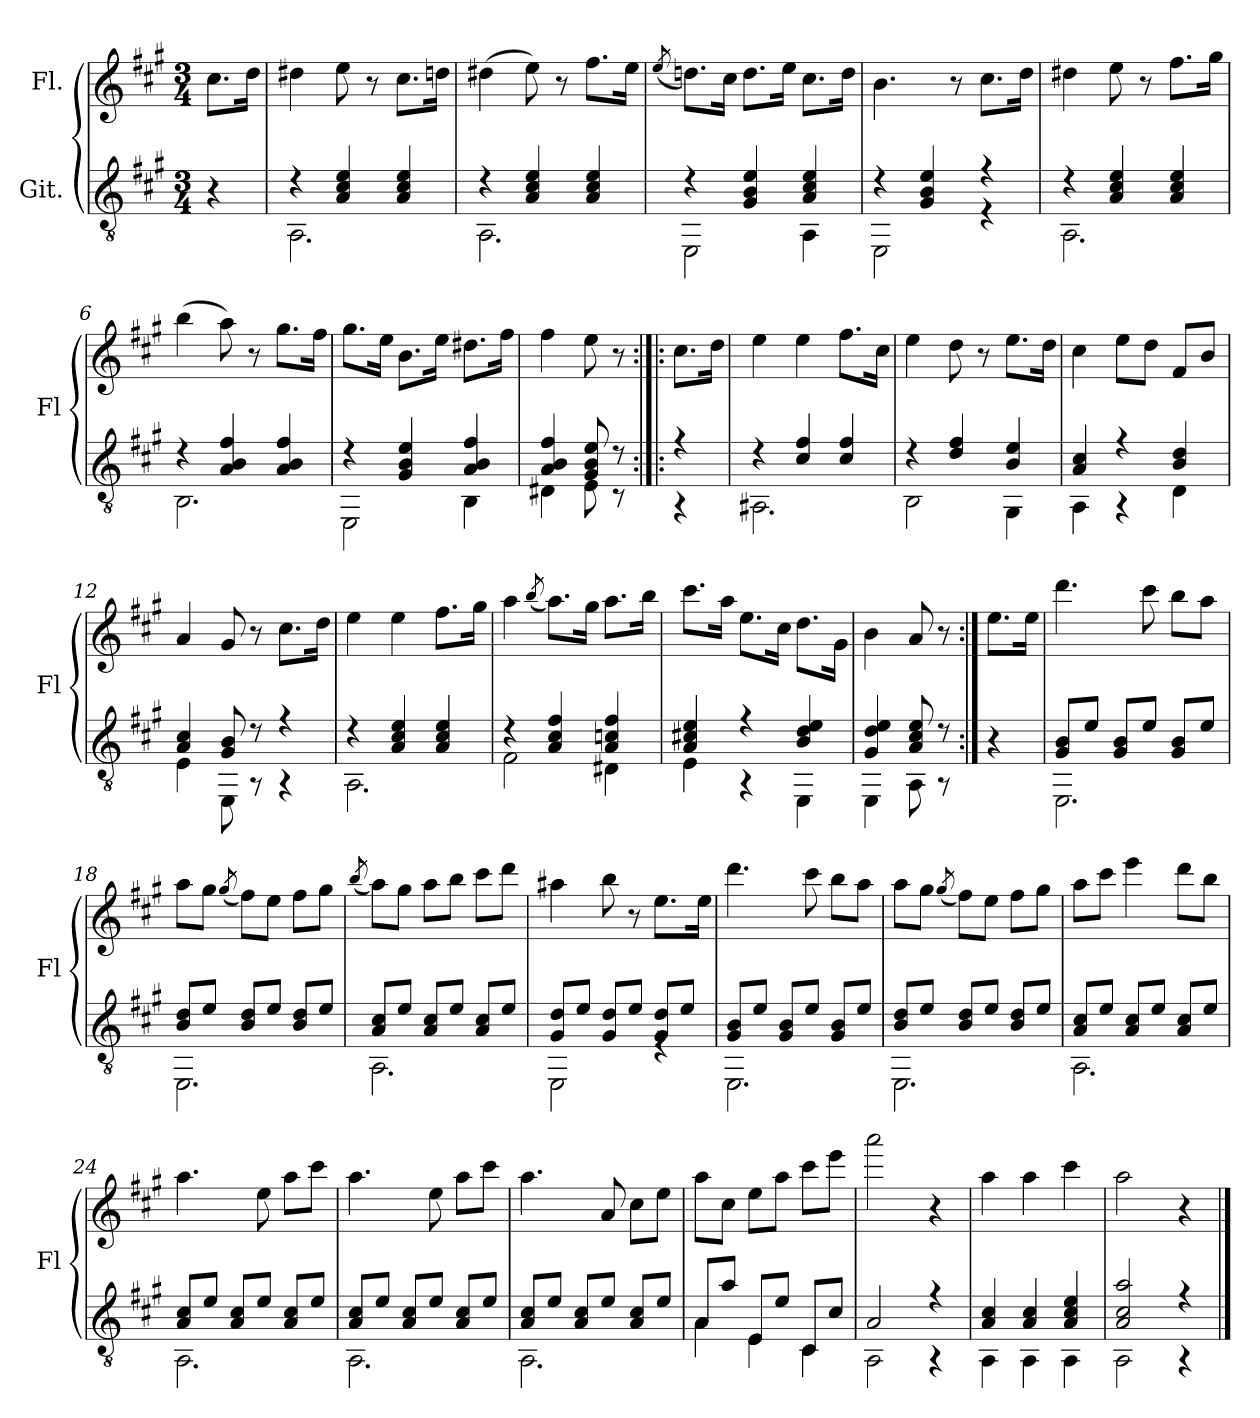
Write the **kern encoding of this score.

**kern	**kern
*part2	*part1
*staff2	*staff1
*I"Git.	*I"Fl.
*	*I'Fl
*clefGv2	*clefG2
*k[f#c#g#]	*k[f#c#g#]
*M3/4	*M3/4
=	=
4r	8.cc#\L
.	16dd\Jk
=1	=1
*^	*
4r	2.AA\	4dd#X\
4A/ 4c#/ 4e/	.	8ee\
.	.	8r
4A/ 4c#/ 4e/	.	8.cc#\L
.	.	16ddn\Jk
=2	=2	=2
4r	2.AA\	(4dd#X\
4A/ 4c#/ 4e/	.	8ee\)
.	.	8r
4A/ 4c#/ 4e/	.	8.ff#\L
.	.	16ee\Jk
=3	=3	=3
.	.	(8qee/
4r	2EE\	8.ddn\L)
.	.	16cc#\Jk
4G#/ 4B/ 4e/	.	8.dd\L
.	.	16ee\Jk
4A/ 4c#/ 4e/	4AA\	8.cc#\L
.	.	16dd\Jk
=4	=4	=4
4r	2EE\	4.b\
4G#/ 4B/ 4e/	.	.
.	.	8r
4r	4rE	8.cc#\L
.	.	16dd\Jk
!!LO:LB:g=z
=5	=5	=5
4r	2.AA\	4dd#X\
4A/ 4c#/ 4e/	.	8ee\
.	.	8r
4A/ 4c#/ 4e/	.	8.ff#\L
.	.	16gg#\Jk
=6	=6	=6
4r	2.BB\	(4bb\
4A/ 4B/ 4f#/	.	8aa\)
.	.	8r
4A/ 4B/ 4f#/	.	8.gg#\L
.	.	16ff#\Jk
=7	=7	=7
4r	2EE\	8.gg#\L
.	.	16ee\Jk
4G#/ 4B/ 4e/	.	8.b\L
.	.	16ee\Jk
4A/ 4B/ 4f#/	4BB\	8.dd#X\L
.	.	16ff#\Jk
=8	=8	=8
4A/ 4B/ 4f#/	4D#X\	4ff#\
8G#/ 8B/ 8e/	8E\	8ee\
8r	8r	8r
!!LO:LB:g=z
=8X1:|!|:	=8X1:|!|:	=8X1:|!|:
4r	4r	8.cc#\L
.	.	16dd\Jk
=9	=9	=9
4r	2.AA#X\	4ee\
4c#/ 4f#/	.	4ee\
4c#/ 4f#/	.	8.ff#\L
.	.	16cc#\Jk
=10	=10	=10
4r	2BB\	4ee\
4d/ 4f#/	.	8dd\
.	.	8r
4B/ 4e/	4GG#\	8.ee\L
.	.	16dd\Jk
=11	=11	=11
4A/ 4c#/	4AA\	4cc#\
4r	4r	8ee\L
.	.	8dd\J
4B/ 4d/	4D\	8f#/L
.	.	8b/J
=12	=12	=12
4A/ 4c#/	4E\	4a/
8G#/ 8B/	8EE\	8g#/
8r	8r	8r
4r	4r	8.cc#\L
.	.	16dd\Jk
!!LO:LB:g=z
=13	=13	=13
4r	2.AA\	4ee\
4A/ 4c#/ 4e/	.	4ee\
4A/ 4c#/ 4e/	.	8.ff#\L
.	.	16gg#\Jk
=14	=14	=14
4r	2F#\	4aa\
.	.	(8qbb/
4A/ 4c#/ 4f#/	.	8.aa\L)
.	.	16gg#\Jk
4A/ 4cn/ 4f#/	4D#X\	8.aa\L
.	.	16bb\Jk
=15	=15	=15
4A/ 4c#X/ 4e/	4E\	8.ccc#\L
.	.	16aa\Jk
4r	4r	8.ee\L
.	.	16cc#\Jk
4B/ 4d/ 4e/	4EE\	8.dd\L
.	.	16g#\Jk
=16	=16	=16
4G#/ 4d/ 4e/	4EE\	4b\
8A/ 8c#/ 8e/	8AA\	8a/
8r	8r	8r
*v	*v	*
!!LO:PB:g=z
=16X2:|!	=16X2:|!
4r	8.ee\L
.	16ee\Jk
=17	=17
*^	*
8G#/ 8B/L	2.EE\	4.ddd\
8e/J	.	.
8G#/ 8B/L	.	.
8e/J	.	8ccc#\
8G#/ 8B/L	.	8bb\L
8e/J	.	8aa\J
=18	=18	=18
8B/ 8d/L	2.EE\	8aa\L
8e/J	.	8gg#\J
.	.	(8qgg#/
8B/ 8d/L	.	8ff#\L)
8e/J	.	8ee\J
8B/ 8d/L	.	8ff#\L
8e/J	.	8gg#\J
=19	=19	=19
.	.	(8qbb/
8A/ 8c#/L	2.AA\	8aa\L)
8e/J	.	8gg#\J
8A/ 8c#/L	.	8aa\L
8e/J	.	8bb\J
8A/ 8c#/L	.	8ccc#\L
8e/J	.	8ddd\J
=20	=20	=20
8G#/ 8d/L	2EE\	4aa#X\
8e/J	.	.
8G#/ 8d/L	.	8bb\
8e/J	.	8r
8G#/ 8d/L	4rE	8.ee\L
8e/J	.	.
.	.	16ee\Jk
!!LO:LB:g=z
=21	=21	=21
8G#/ 8B/L	2.EE\	4.ddd\
8e/J	.	.
8G#/ 8B/L	.	.
8e/J	.	8ccc#\
8G#/ 8B/L	.	8bb\L
8e/J	.	8aa\J
=22	=22	=22
8B/ 8d/L	2.EE\	8aa\L
8e/J	.	8gg#\J
.	.	(8qgg#/
8B/ 8d/L	.	8ff#\L)
8e/J	.	8ee\J
8B/ 8d/L	.	8ff#\L
8e/J	.	8gg#\J
=23	=23	=23
8A/ 8c#/L	2.AA\	8aa\L
8e/J	.	8ccc#\J
8A/ 8c#/L	.	4eee\
8e/J	.	.
8A/ 8c#/L	.	8ddd\L
8e/J	.	8bb\J
=24	=24	=24
8A/ 8c#/L	2.AA\	4.aa\
8e/J	.	.
8A/ 8c#/L	.	.
8e/J	.	8ee\
8A/ 8c#/L	.	8aa\L
8e/J	.	8ccc#\J
!!LO:LB:g=z
=25	=25	=25
8A/ 8c#/L	2.AA\	4.aa\
8e/J	.	.
8A/ 8c#/L	.	.
8e/J	.	8ee\
8A/ 8c#/L	.	8aa\L
8e/J	.	8ccc#\J
=26	=26	=26
8A/ 8c#/L	2.AA\	4.aa\
8e/J	.	.
8A/ 8c#/L	.	.
8e/J	.	8a/
8A/ 8c#/L	.	8cc#\L
8e/J	.	8ee\J
=27	=27	=27
8A/L	4A\	8aa\L
8a/J	.	8cc#\J
8E/L	4E\	8ee\L
8e/J	.	8aa\J
8C#/L	4C#\	8ccc#\L
8c#/J	.	8eee\J
=28	=28	=28
2A/	2AA\	2aaa\
4r	4r	4r
!!LO:LB:g=z
=29	=29	=29
4A/ 4c#/	4AA\	4aa\
4A/ 4c#/	4AA\	4aa\
4A/ 4c#/ 4e/	4AA\	4ccc#\
=30	=30	=30
2A/ 2c#/ 2a/	2AA\	2aa\
4r	4r	4r
*v	*v	*
==	==
*-	*-
